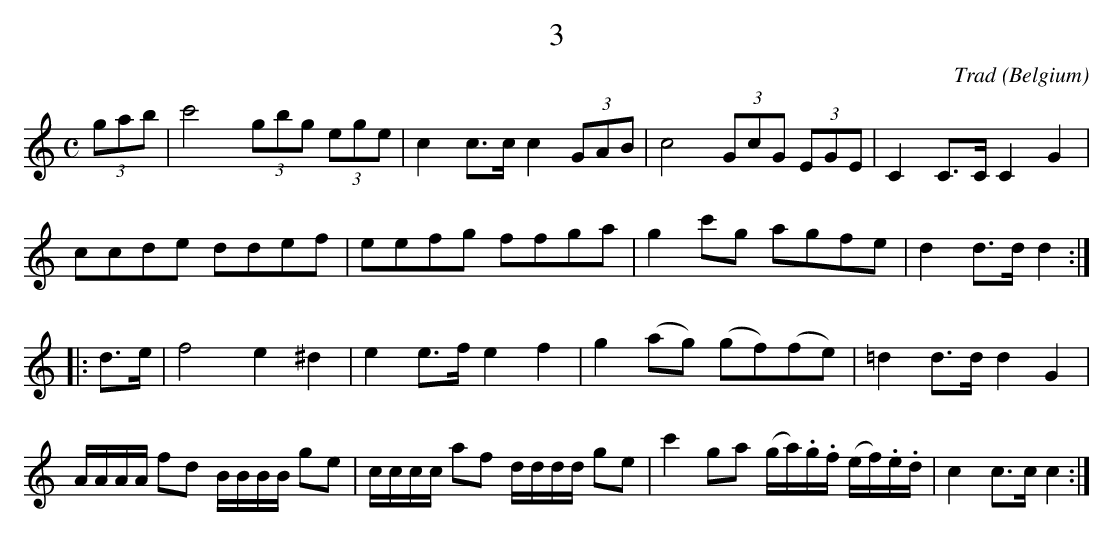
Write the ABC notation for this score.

X:1
T:3
C:Trad
O:Belgium
M:C
L:1/16
K:C
(3g2a2b2|c'8 (3g2b2g2 (3e2g2e2|c4c2>c2 c4 (3G2A2B2|c8 (3G2c2G2 (3E2G2E2|C4C2>C2 C4G4|
c2c2d2e2 d2d2e2f2|e2e2f2g2 f2f2g2a2|g4c'2g2 a2g2f2e2|d4d2>d2 d4:|
|:d2>e2|f8 e4^d4|e4e2>f2 e4f4|g4(a2g2) (g2f2)(f2e2)|=d4d2>d2 d4G4|
AAAA f2d2 BBBB g2e2|cccc a2f2 dddd g2e2|c'4g2a2 (ga).g.f (ef).e.d|c4c2>c2 c4:|]
